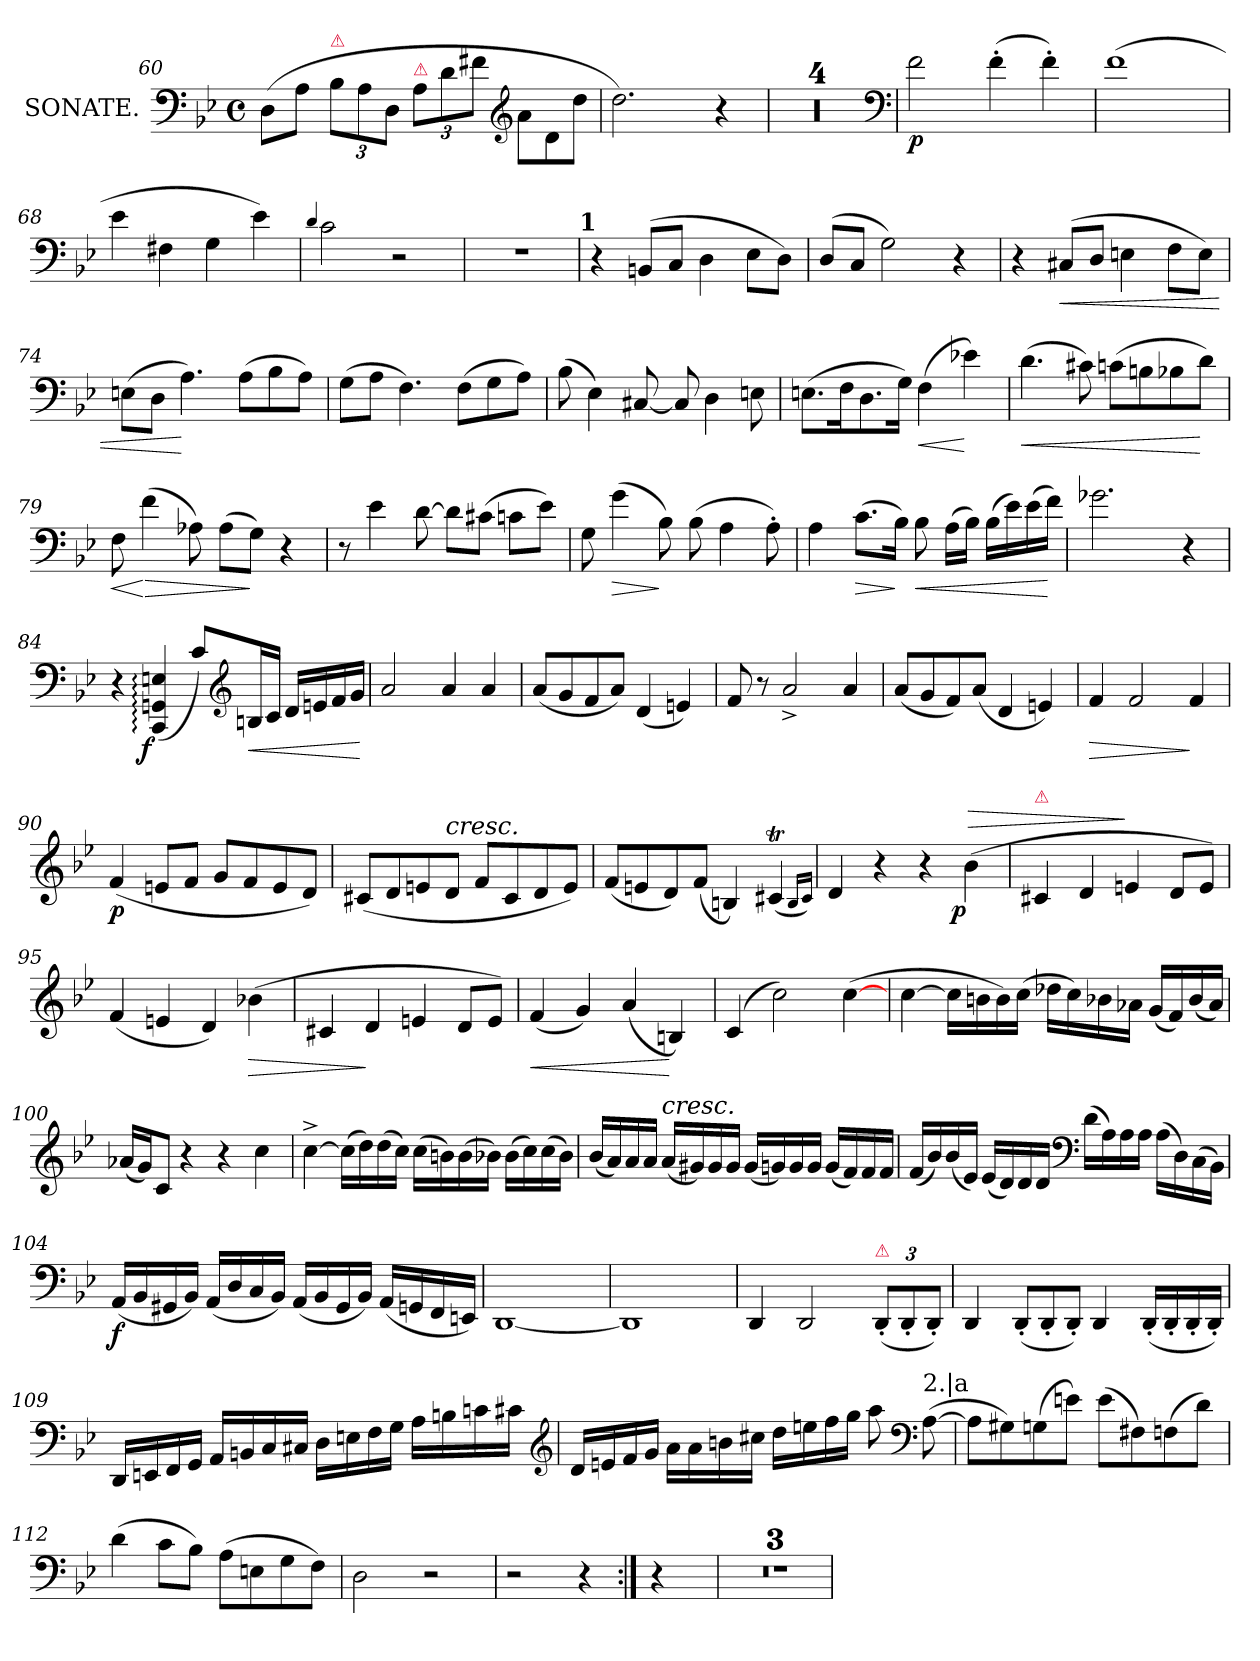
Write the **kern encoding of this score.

**kern	**dynam
*part1	*part1
*staff1	*staff1
*I"SONATE.	*
*clefF4	*
*k[b-e-]	*
*M4/4	*
*met(c)	*
=60	=60
(>8DL	.
8AJ	.
!LO:TX:a:color=crimson:t=⚠	!
12B-L	.
12A	.
12DJ	.
!LO:TX:a:color=crimson:t=⚠	!
12AL	.
12d	.
12f#XJ	.
*clefG2	*
*Xtuplet	*
12a\L	.
12d	.
12ddJ	.
=61	=61
2.dd)	.
4r	.
=62	=62
1rdd	.
*clefF4	*
=63	=63
1rdd	.
=64	=64
1rdd	.
=65	=65
1rdd	.
=66	=66
2f	p
(>4f'>	.
4f'>)	.
=67	=67
(>1f	.
=68	=68
4e-	.
4F#X	.
4G	.
4e-)	.
=69	=69
4qqd/	.
2c	.
2r	.
=70	=70
1rF	.
!LO:TX:a:B:t=1	!
=71	=71
4r	.
(>8BBnL	.
8CJ	.
4D	.
8E-L	.
8DJ)	.
=72	=72
(>8DL	.
8CJ	.
2G)	.
4r	.
=73	=73
4r	.
!	!LO:HP:b
(>8C#X/L	<
8DJ	.
4En	.
8FL	.
8EJ)	.
=74	=74
(>8EnL	.
8DJ	.
4.A)	[
(>8AL	.
8B-	.
8AJ)	.
=75	=75
(>8GL	.
8AJ	.
4.F)	.
(>8FL	.
8G	.
8AJ)	.
=76	=76
(>8B-	.
4E-)	.
[8C#X	.
8C#]	.
4D	.
8En	.
=77	=77
(>8.EnL	.
16FK	.
8.D	.
16GJk)	.
!	!LO:HP:b
(>4F	<
4e-X)	[
=78	=78
!	!LO:HP:b
(>4.d	<
8c#X)	.
(>8cnL	.
8Bn	.
8B-X	.
8dJ)	[
=79	=79
!	!LO:HP:b
8F	<
!	!LO:HP:n=1:b
(>4f	[ >
8A-X)	.
(>8A-L	.
8GJ)	]
4r	.
=80	=80
8r	.
4e-	.
[8d	.
8dL]	.
(>8c#XJ	.
8cnL	.
8e-J)	.
=81	=81
8G	.
!	!LO:HP:b
(>4g	>
8B-)	]
(>8B-	.
4A	.
8A'>)	.
=82	=82
4A	.
!	!LO:HP:b
(>8.cL	>
16B-Jk)	]
!	!LO:HP:b
8B-	<
(>16ALL	.
16B-JJ)	.
(>16B-LL	.
16e-)	.
(>16e-	.
16fJJ)	[
=83	=83
2.g-X	.
4r	.
=84	=84
4r	.
!	!LO:DY:rj
(<4CC: 4GGn: 4En:	f
8cL)	.
*clefG2	*
!	!LO:HP:b
16BnL	<
16cJJ	.
16dLL	.
16en	.
16f	.
16gJJ	.
.	[
=85	=85
2a	.
4a	.
4a	.
=86	=86
(<8aL	.
8g	.
8f	.
8aJ)	.
(<4d	.
4en)	.
=87	=87
8f	.
8r	.
2a^<	.
4a	.
=88	=88
(<8aL	.
8g	.
8f)	.
(<8aJ	.
4d	.
4en)	.
=89	=89
!	!LO:HP:b
4f	>
2f	.
4f	]
=90	=90
(<4f	p
8enL	.
8fJ	.
8gL	.
8f	.
8e	.
8dJ)	.
=91	=91
(<8c#XL	.
8d	.
8en	.
!LO:TX:i:t=cresc.	!
8dJ	.
8fL	.
8c#	.
8d	.
8eJ)	.
=92	=92
(<8fL	.
8en	.
8d)	.
(<8fJ	.
4Bn)	.
(<4c#Xt	.
16qqB/LL	.
16qqc#/JJ)	.
=93	=93
4d	.
4r	.
4r	.
!	!LO:HP:a
!	!LO:DY:n=1:rj
(<4b-\	> p
=94	=94
!LO:TX:a:color=crimson:t=⚠	!
4c#X	.
4d	.
4en	]
8dL	.
8eJ)	.
=95	=95
(<4f	.
4en	.
4d)	.
!	!LO:HP:b
(<4b-X\	>
=96	=96
4c#X	.
4d	]
4en	.
8dL	.
8eJ)	.
=97	=97
!	!LO:HP:b
(<4f	<
4g)	.
(<4a	.
4Bn)	[
=98	=98
(>4c	.
2cc)	.
(>[>4cc	.
=99	=99
[4cc	.
16ccLL]	.
16bn	.
16b)	.
(>16ccJJ	.
16dd-XLL	.
16cc)	.
16b-X	.
16a-XJJ	.
(<16gLL	.
16f)	.
(<16b-	.
16a-JJ)	.
=100	=100
(<16a-XLL	.
16gJ)	.
8cJ	.
4r	.
4r	.
4cc	.
=101	=101
[4cc^<	.
(>16ccLL]	.
16dd)	.
(>16dd	.
16ccJJ)	.
(>16ccLL	.
16bn)	.
(>16b	.
16b-XJJ)	.
(>16b-LL	.
16cc)	.
(>16cc	.
16b-JJ)	.
=102	=102
(<16b-LL	.
16a)	.
16a	.
16aJJ	.
!LO:TX:i:t=cresc.	!
(<16aLL	.
16g#X)	.
16g#	.
16g#JJ	.
(<16g#LL	.
16gn)	.
16g	.
16gJJ	.
(<16gLL	.
16f)	.
16f	.
16fJJ	.
=103	=103
(<16fLL	.
16b-)	.
(<16b-	.
16e-JJ)	.
(<16e-LL	.
16d)	.
16d	.
16dJJ	.
*clefF4	*
(>16dLL	.
16A)	.
16A	.
16AJJ	.
(>16ALL	.
16D)	.
(>16C	.
16BB-JJ)	.
=104	=104
(<16AALL	f
16BB-	.
16GG#X	.
16BB-JJ)	.
(<16AALL	.
16D	.
16C	.
16BB-JJ)	.
(<16AALL	.
16BB-	.
16GG#	.
16BB-JJ)	.
(<16AALL	.
16GGn	.
16FF	.
16EEnJJ)	.
=105	=105
[1DD	.
=106	=106
1DD]	.
=107	=107
4DD	.
2DD	.
*tuplet	*
!LO:TX:a:color=crimson:t=⚠	!
(<12DD'<L	.
12DD'<	.
12DD'<J)	.
=108	=108
4DD	.
*Xtuplet	*
(<12DD'<L	.
12DD'<	.
12DD'<J)	.
4DD	.
(<16DD'<LL	.
16DD'<	.
16DD'<	.
16DD'<JJ)	.
=109	=109
16DDLL	.
16EEn	.
16FF	.
16GGJJ	.
16AALL	.
16BBn	.
16C	.
16C#XJJ	.
16DLL	.
16En	.
16F	.
16GJJ	.
16ALL	.
16Bn	.
16cn	.
16c#XJJ	.
*clefG2	*
=110	=110
16dLL	.
16en	.
16f	.
16gJJ	.
16a\LL	.
16a	.
16bn	.
16cc#XJJ	.
16ddLL	.
16een	.
16ff	.
16ggJJ	.
8aa	.
*clefF4	*
!LO:TX:a:t=2.|a	!
(>[8A	.
=111	=111
8AL]	.
8G#X)	.
(>8Gn	.
8enJ)	.
(>8eL	.
8F#X)	.
(>8Fn	.
8dJ)	.
=112	=112
(>4d	.
8cL	.
8B-J)	.
(>8AL	.
8En	.
8G	.
8FJ)	.
=113	=113
2D	.
2r	.
=114	=114
2r	.
4r	.
=115:|!	=115:|!
4r	.
=116	=116
1rF	.
=117	=117
1rF	.
=118	=118
1rF	.
=	=
*-	*-
